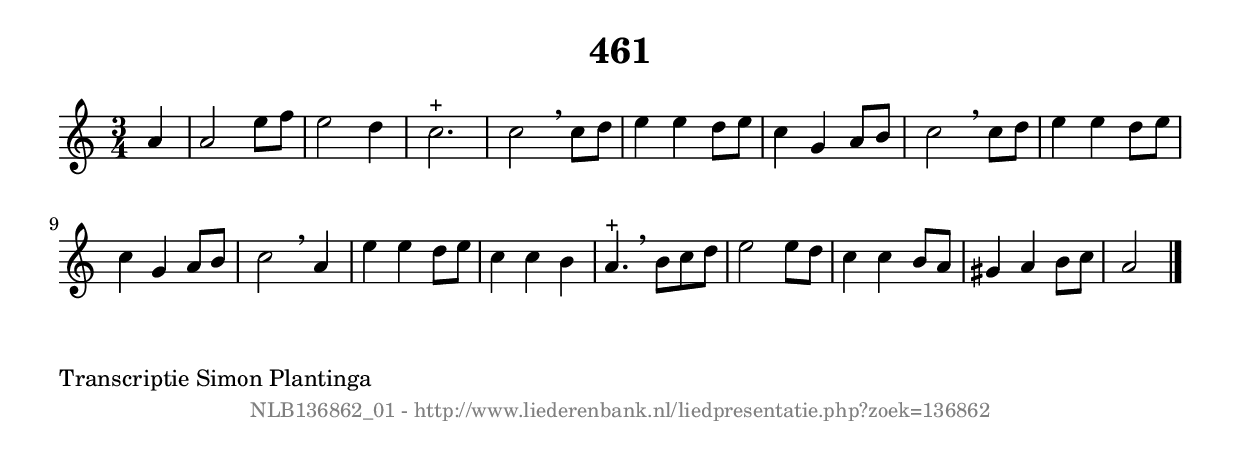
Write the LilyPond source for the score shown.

%
% produced by wce2krn 1.64 (7 June 2014)
%
\version"2.16"
#(append! paper-alist '(("long" . (cons (* 210 mm) (* 2000 mm)))))
#(set-default-paper-size "long")
sb = {\breathe}
mBreak = {\breathe }
bBreak = {\breathe }
x = {\once\override NoteHead #'style = #'cross }
gl=\glissando
itime={\override Staff.TimeSignature #'stencil = ##f }
ficta = {\once\set suggestAccidentals = ##t}
fine = {\once\override Score.RehearsalMark #'self-alignment-X = #1 \mark \markup {\italic{Fine}}}
dc = {\once\override Score.RehearsalMark #'self-alignment-X = #1 \mark \markup {\italic{D.C.}}}
dcf = {\once\override Score.RehearsalMark #'self-alignment-X = #1 \mark \markup {\italic{D.C. al Fine}}}
dcc = {\once\override Score.RehearsalMark #'self-alignment-X = #1 \mark \markup {\italic{D.C. al Coda}}}
ds = {\once\override Score.RehearsalMark #'self-alignment-X = #1 \mark \markup {\italic{D.S.}}}
dsf = {\once\override Score.RehearsalMark #'self-alignment-X = #1 \mark \markup {\italic{D.S. al Fine}}}
dsc = {\once\override Score.RehearsalMark #'self-alignment-X = #1 \mark \markup {\italic{D.S. al Coda}}}
pv = {\set Score.repeatCommands = #'((volta "1"))}
sv = {\set Score.repeatCommands = #'((volta "2"))}
tv = {\set Score.repeatCommands = #'((volta "3"))}
qv = {\set Score.repeatCommands = #'((volta "4"))}
xv = {\set Score.repeatCommands = #'((volta #f))}
\header{ tagline = ""
title = "461"
}
\score {{
\key a \minor
\relative g'
{
\set melismaBusyProperties = #'()
\partial 32*8
\time 3/4
\tempo 4=120
\override Score.MetronomeMark #'transparent = ##t
\override Score.RehearsalMark #'break-visibility = #(vector #t #t #f)
a4 | a2 e'8 f8 | e2 d4 | c2.^"+" | c2 \sb c8 d8 | e4 e4 d8 e8 | c4 g4 a8 b8 | c2 \mBreak
c8 d8 | e4 e4 d8 e8 | c4 g4 a8 b8 | c2 \sb a4 | e'4 e4 d8 e8 | c4 c4 b4 | a4.^"+" \mBreak
b8 c8 d8 | e2 e8 d8 | c4 c4 b8 a8 | gis4 a4 b8 c8 | a2 \bar "|."
 }}
 \midi { }
 \layout {
            indent = 0.0\cm
}
}
\markup { \wordwrap-string #" 
Transcriptie Simon Plantinga
"}
\markup { \vspace #0 } \markup { \with-color #grey \fill-line { \center-column { \smaller "NLB136862_01 - http://www.liederenbank.nl/liedpresentatie.php?zoek=136862" } } }
